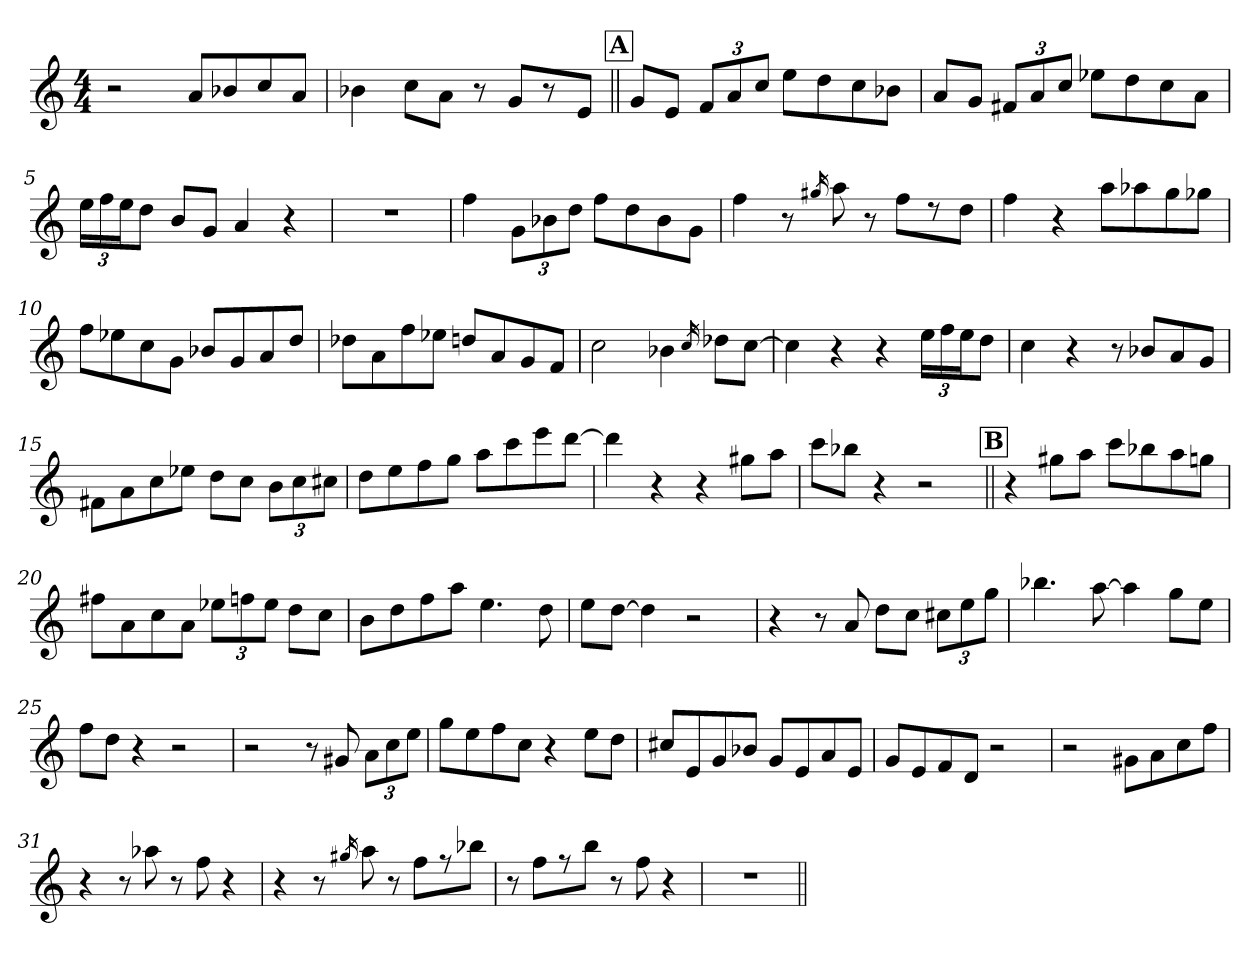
**kern
*part1
*staff1
*clefG2
*ITrd5c9
*k[b-e-a-]
*M4/4
*MM227
=1
2r
8c/L
8d-X/
8e-/
8c/J
=2
4d-X\
8e-\L
8c\J
8r
8B-/L
8r
8G/J
!!LO:REH:place=s1:a:B:fs=16.2:t=A
=3||
8B-/L
8G/J
12A-/L
12c/
12e-/J
8g\L
8f\
8e-\
8d-X\J
=4
8c/L
8B-/J
12An/L
12c/
12e-/J
8g-X\L
8f\
8e-\
8c\J
!!LO:LB:g=z
=5
24g\LL
24a-\
24g\J
8f\J
8d/L
8B-/J
4c/
4r
=6
1r
=7
4a-\
12B-\L
12d-X\
12f\J
8a-\L
8f\
8d-\
8B-\J
=8
4a-\
8r
16qbn/
8cc\
8r
8a-\L
8r
8f\J
!!LO:LB:g=z
=9
4a-\
4r
8cc\L
8cc-X\
8b-\
8b--X\J
=10
8a-\L
8g-X\
8e-\
8B-\J
8d-X/L
8B-/
8c/
8f/J
=11
8f-X\L
8c\
8a-\
8g-X\J
8fn/L
8c/
8B-/
8A-/J
=12
2e-\
4d-X\
16qe-/
8f-X\L
[8e-\J
=13
4e-\]
4r
4r
24g\LL
24a-\
24g\J
8f\J
!!LO:LB:g=z
=14
4e-\
4r
8r
8d-X/L
8c/
8B-/J
=15
8An\L
8c\
8e-\
8g-X\J
8f\L
8e-\J
12d\L
12e-\
12en\J
=16
8f\L
8g\
8a-\
8b-\J
8cc\L
8ee-\
8gg\
[8ff\J
=17
4ff\]
4r
4r
8bn\L
8cc\J
=18
8ee-\L
8dd-X\J
4r
2r
!!LO:LB:g=z
!!LO:REH:place=s1:a:B:fs=16.2:t=B
=19||
4r
8bn\L
8cc\J
8ee-\L
8dd-X\
8cc\
8b-X\J
=20
8an\L
8c\
8e-\
8c\J
12g-X\L
12a-X\
12g-\J
8f\L
8e-\J
=21
8d\L
8f\
8a-\
8cc\J
4.g\
8f\
=22
8g\L
[8f\J
4f\]
2r
!!LO:LB:g=z
=23
4r
8r
8c/
8f\L
8e-\J
12en\L
12g\
12b-\J
=24
4.dd-X\
[8cc\
4cc\]
8b-\L
8g\J
=25
8a-\L
8f\J
4r
2r
=26
2r
8r
8Bn/
12c\L
12e-\
12g\J
!!LO:LB:g=z
=27
8b-\L
8g\
8a-\
8e-\J
4r
8g\L
8f\J
=28
8en/L
8G/
8B-/
8d-X/J
8B-/L
8G/
8c/
8G/J
=29
8B-/L
8G/
8A-/
8F/J
2r
=30
2r
8Bn\L
8c\
8e-\
8a-\J
!!LO:PB:g=z
=31
4r
8r
8cc-X\
8r
8a-\
4r
=32
4r
8r
16qbn/
8cc\
8r
8a-\L
8r
8dd-X\J
=33
8r
8a-\L
8r
8dd\J
8r
8a-\
4r
=34
1r
=||
*-
